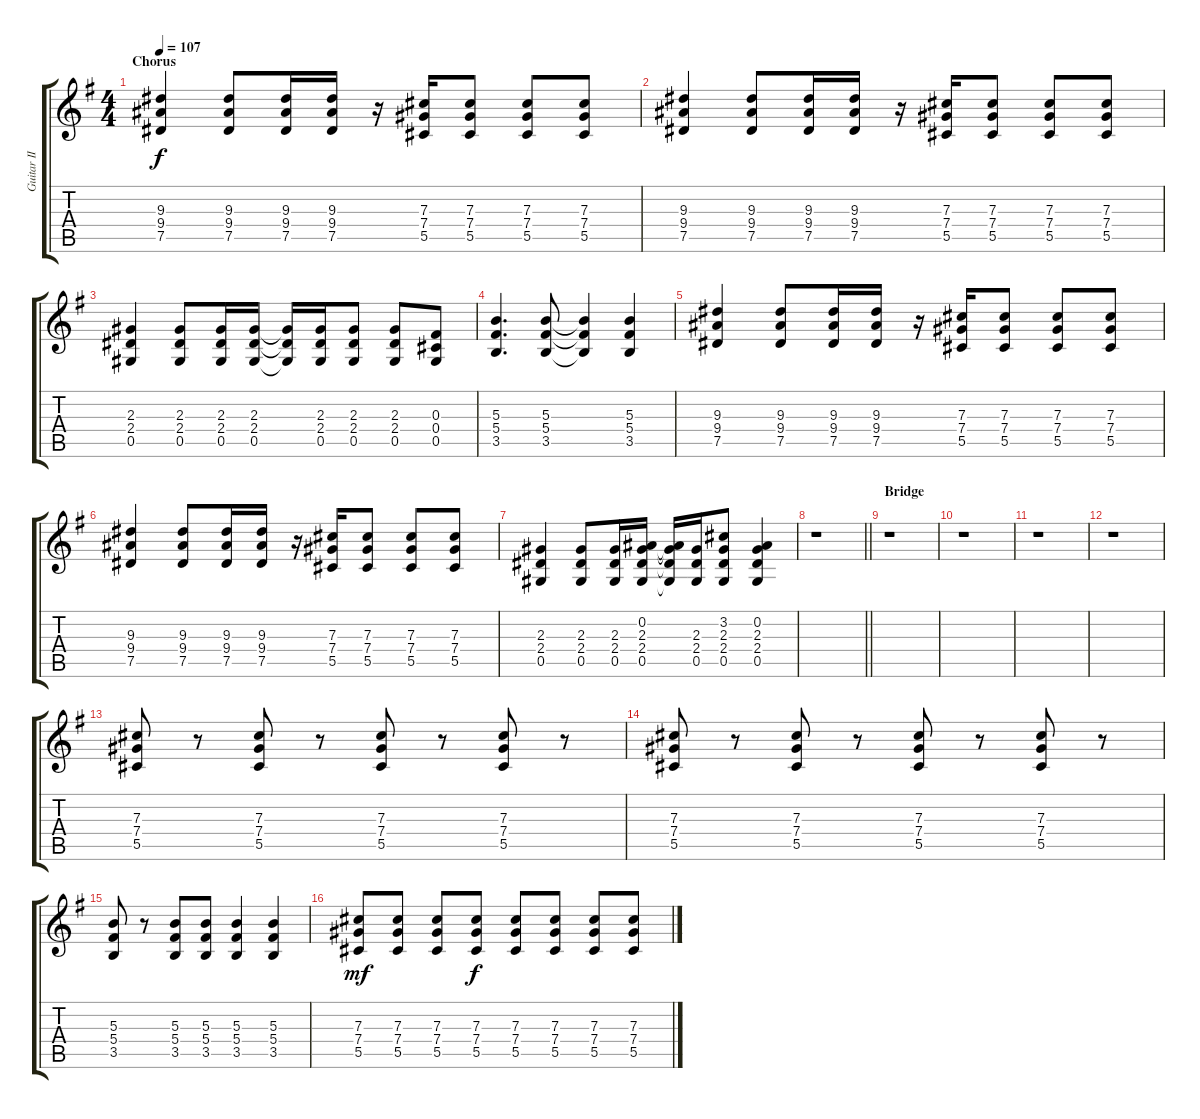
\track ("Guitar II" "Guitar II") {instrument distortionguitar}
\staff {score tabs}
\tuning (Eb4 Bb3 Gb3 Db3 Ab2 Eb2) {hide}
\ts (4 4)
\section ("" "Chorus")
\tempo 107
\clef g2
\ks eminor
(9.3 9.4 7.5).4{dy f} (9.3 9.4 7.5).8 (9.3 9.4 7.5).16 (9.3 9.4 7.5).16 r.16 (7.3 7.4 5.5).16 (7.3 7.4 5.5).8 (7.3 7.4 5.5).8 (7.3 7.4 5.5).8 |
(9.3 9.4 7.5).4 (9.3 9.4 7.5).8 (9.3 9.4 7.5).16 (9.3 9.4 7.5).16 r.16 (7.3 7.4 5.5).16 (7.3 7.4 5.5).8 (7.3 7.4 5.5).8 (7.3 7.4 5.5).8 |
(2.3 2.4 0.5).4 (2.3 2.4 0.5).8 (2.3 2.4 0.5).16 (2.3 2.4 0.5).16 (2.3{t} 2.4{t} 0.5{t}).16 (2.3 2.4 0.5).16 (2.3 2.4 0.5).8 (2.3 2.4 0.5).8 (0.3 0.4 0.5).8 |
(5.3 5.4 3.5).4{d} (5.3 5.4 3.5).8 (5.3{t} 5.4{t} 3.5{t}).4 (5.3 5.4 3.5).4 |
(9.3 9.4 7.5).4 (9.3 9.4 7.5).8 (9.3 9.4 7.5).16 (9.3 9.4 7.5).16 r.16 (7.3 7.4 5.5).16 (7.3 7.4 5.5).8 (7.3 7.4 5.5).8 (7.3 7.4 5.5).8 |
(9.3 9.4 7.5).4 (9.3 9.4 7.5).8 (9.3 9.4 7.5).16 (9.3 9.4 7.5).16 r.16 (7.3 7.4 5.5).16 (7.3 7.4 5.5).8 (7.3 7.4 5.5).8 (7.3 7.4 5.5).8 |
(2.3 2.4 0.5).4 (2.3 2.4 0.5).8 (2.3 2.4 0.5).16 (0.2 2.3 2.4 0.5).16 (0.2{t} 2.3{t} 2.4{t} 0.5{t}).16 (2.3 2.4 0.5).16 (3.2 2.3 2.4 0.5).8 (0.2 2.3 2.4 0.5).4 |
\barLineRight lightlight
r.1 |
\section ("" "Bridge")
r.1 |
r.1 |
r.1 |
r.1 |
(7.3 7.4 5.5).8 r.8 (7.3 7.4 5.5).8 r.8 (7.3 7.4 5.5).8 r.8 (7.3 7.4 5.5).8 r.8 |
(7.3 7.4 5.5).8 r.8 (7.3 7.4 5.5).8 r.8 (7.3 7.4 5.5).8 r.8 (7.3 7.4 5.5).8 r.8 |
(5.3 5.4 3.5).8 r.8 (5.3 5.4 3.5).8 (5.3 5.4 3.5).8 (5.3 5.4 3.5).4 (5.3 5.4 3.5).4 |
(7.3 7.4 5.5).8{dy mf} (7.3 7.4 5.5).8 (7.3 7.4 5.5).8 (7.3 7.4 5.5).8{dy f} (7.3 7.4 5.5).8 (7.3 7.4 5.5).8 (7.3 7.4 5.5).8 (7.3 7.4 5.5).8
